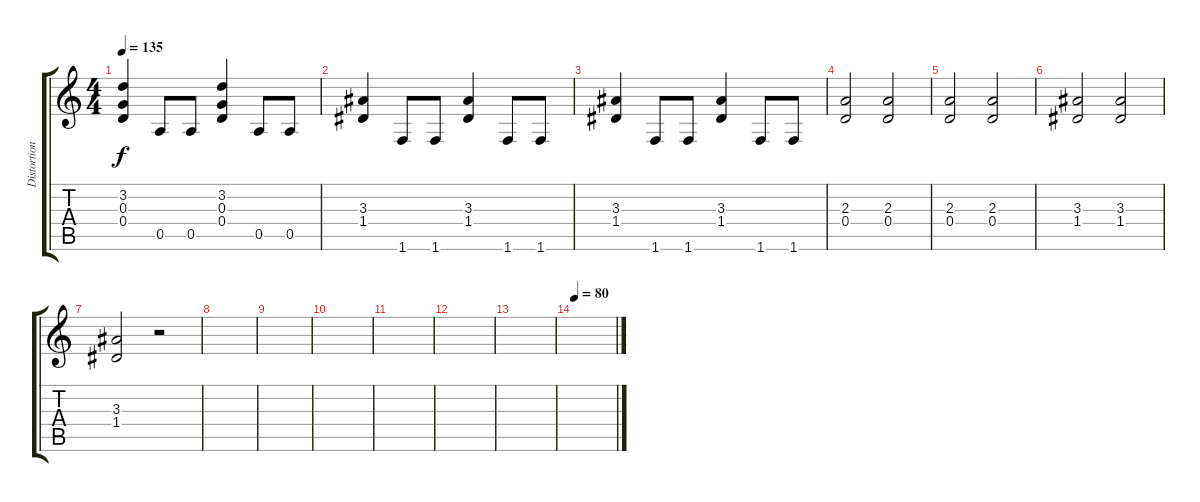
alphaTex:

\track ("Distortion Lead/Rhytm" "Distortion") {instrument distortionguitar}
\staff {score tabs}
\tuning (E4 B3 G3 D3 A2 E2) {hide}
\ts (4 4)
\tempo 135
\clef g2
\ks c
(3.2 0.3 0.4).4{dy f} 0.5.8 0.5.8 (3.2 0.3 0.4).4 0.5.8 0.5.8 |
(3.3 1.4).4 1.6.8 1.6.8 (3.3 1.4).4 1.6.8 1.6.8 |
(3.3 1.4).4 1.6.8 1.6.8 (3.3 1.4).4 1.6.8 1.6.8 |
(2.3 0.4).2 (2.3 0.4).2 |
(2.3 0.4).2 (2.3 0.4).2 |
(3.3 1.4).2 (3.3 1.4).2 |
(3.3 1.4).2 r.2 |
|
|
|
|
|
|
\tempo 80
